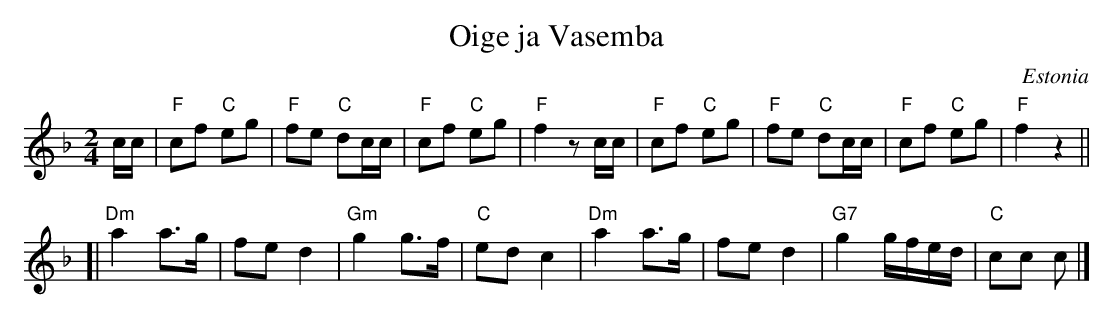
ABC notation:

X:1
T: Oige ja Vasemba
O: Estonia
M: 2/4
L: 1/8
K: F
c/c/ \
| "F"cf "C"eg | "F"fe "C"dc/c/ | "F"cf "C"eg | "F"f2 zc/c/ \
| "F"cf "C"eg | "F"fe "C"dc/c/ | "F"cf "C"eg | "F"f2 z2 ||
[| "Dm"a2 a>g | fe d2 | "Gm"g2 g>f | "C"ed c2 \
| "Dm"a2 a>g | fe d2 | "G7"g2 g/f/e/d/ | "C"cc c |]
